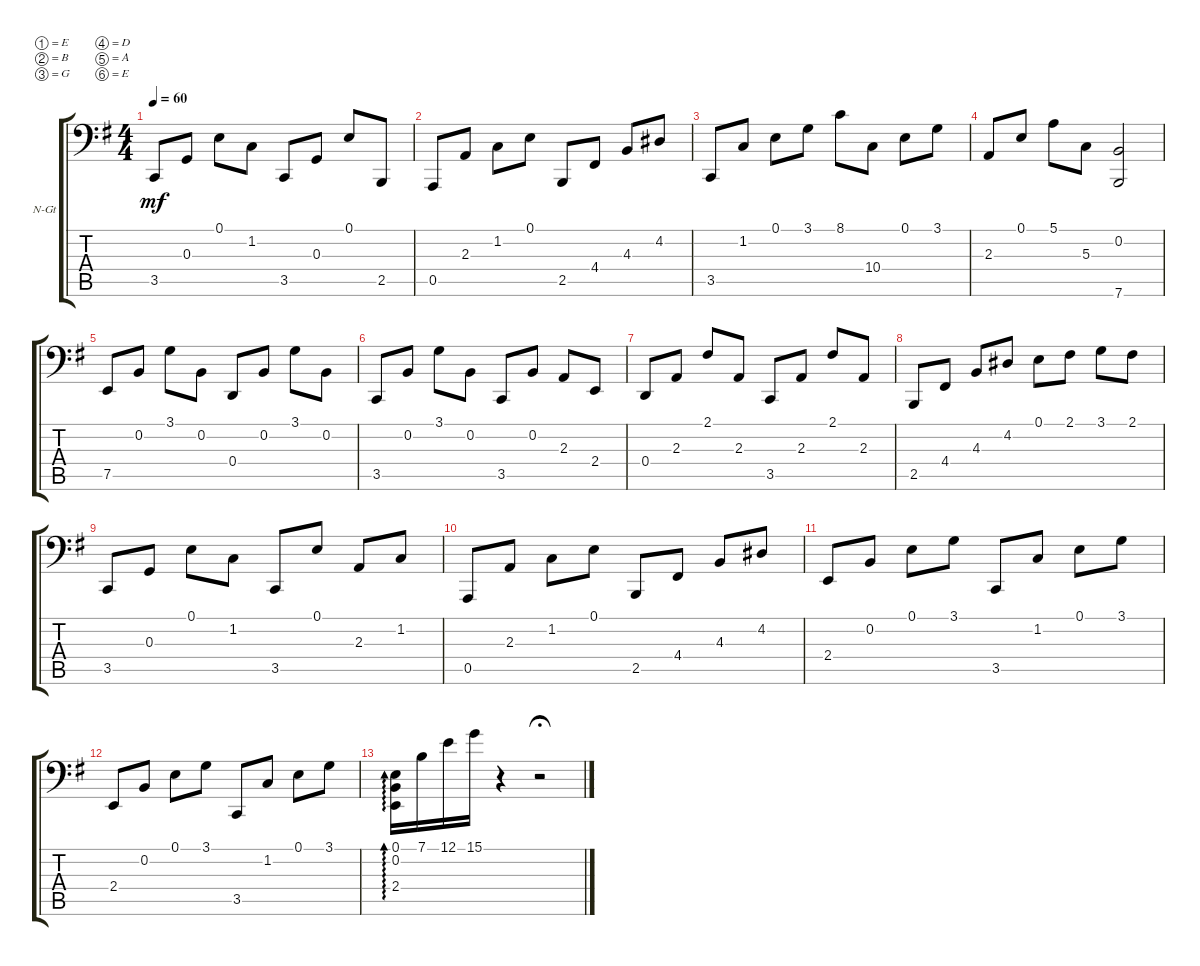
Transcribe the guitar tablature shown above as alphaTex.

\defaultSystemsLayout 4
\bracketExtendMode groupsimilarinstruments
\firstSystemTrackNameOrientation horizontal
\otherSystemsTrackNameOrientation horizontal
\track ("Nylon Guitar" "N-Gt") {instrument acousticguitarnylon}
\staff {score tabs}
\tuning (E2 B1 G1 D1 A0 E0)
\ts (4 4)
\tempo 60
\clef f4
\ks eminor
3.5.8{dy mf} 0.3.8 0.1.8 1.2.8 3.5.8 0.3.8 0.1.8 2.5.8 |
0.5.8 2.3.8 1.2.8 0.1.8 2.5.8 4.4.8 4.3.8 4.2.8 |
3.5.8 1.2.8 0.1.8 3.1.8 8.1.8 10.4.8 0.1.8 3.1.8 |
2.3.8 0.1.8 5.1.8 5.3.8 (0.2 7.6).2 |
7.5.8 0.2.8 3.1.8 0.2.8 0.4.8 0.2.8 3.1.8 0.2.8 |
3.5.8 0.2.8 3.1.8 0.2.8 3.5.8 0.2.8 2.3.8 2.4.8 |
0.4.8 2.3.8 2.1.8 2.3.8 3.5.8 2.3.8 2.1.8 2.3.8 |
2.5.8 4.4.8 4.3.8 4.2.8 0.1.8 2.1.8 3.1.8 2.1.8 |
3.5.8 0.3.8 0.1.8 1.2.8 3.5.8 0.1.8 2.3.8 1.2.8 |
0.5.8 2.3.8 1.2.8 0.1.8 2.5.8 4.4.8 4.3.8 4.2.8 |
2.4.8 0.2.8 0.1.8 3.1.8 3.5.8 1.2.8 0.1.8 3.1.8 |
2.4.8 0.2.8 0.1.8 3.1.8 3.5.8 1.2.8 0.1.8 3.1.8 |
(0.1 0.2 2.4).16{ad 0} 7.1.16 12.1.16 15.1.16 r.4 r.2{fermata (medium 0.5)}
